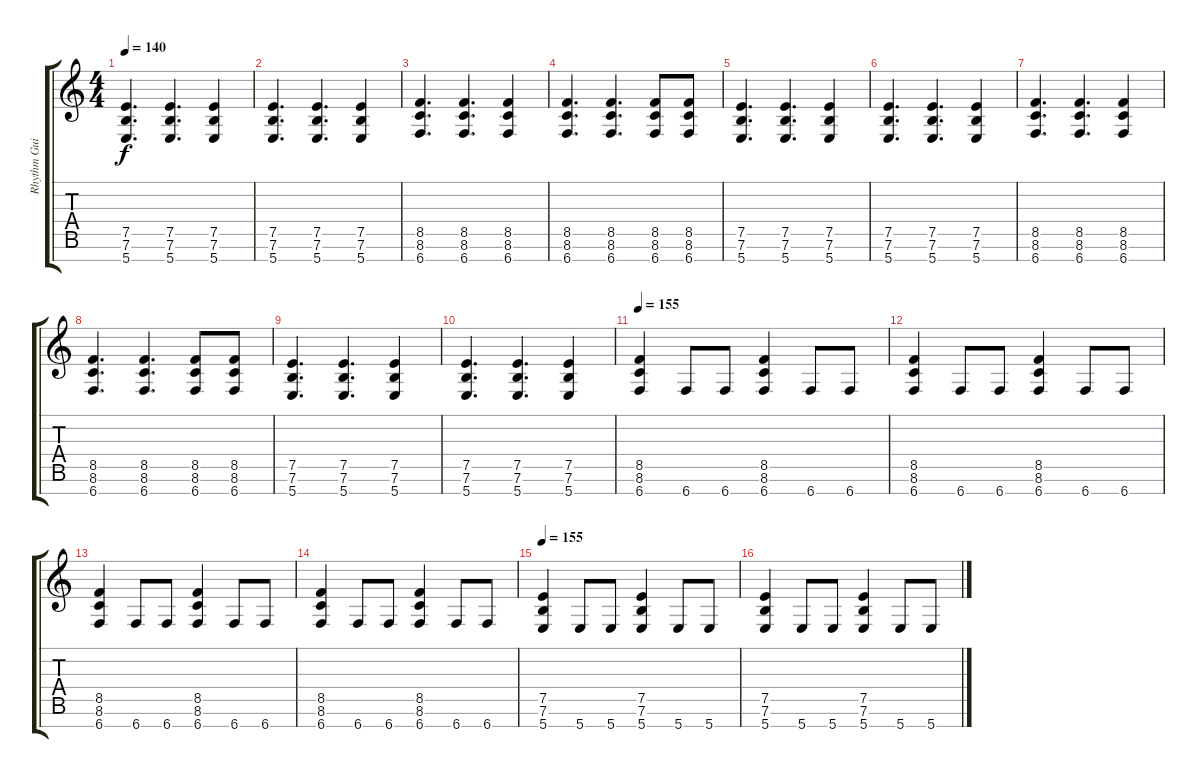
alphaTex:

\track ("Rhythm Guitar" "Rhythm Gui") {instrument distortionguitar}
\staff {score tabs}
\tuning (E4 B3 G3 D3 A2 E2 B1) {hide}
\ts (4 4)
\tempo 140
\clef g2
\ks c
(7.5 7.6 5.7).4{d dy f} (7.5 7.6 5.7).4{d} (7.5 7.6 5.7).4 |
(7.5 7.6 5.7).4{d} (7.5 7.6 5.7).4{d} (7.5 7.6 5.7).4 |
(8.5 8.6 6.7).4{d} (8.5 8.6 6.7).4{d} (8.5 8.6 6.7).4 |
(8.5 8.6 6.7).4{d} (8.5 8.6 6.7).4{d} (8.5 8.6 6.7).8 (8.5 8.6 6.7).8 |
(7.5 7.6 5.7).4{d} (7.5 7.6 5.7).4{d} (7.5 7.6 5.7).4 |
(7.5 7.6 5.7).4{d} (7.5 7.6 5.7).4{d} (7.5 7.6 5.7).4 |
(8.5 8.6 6.7).4{d} (8.5 8.6 6.7).4{d} (8.5 8.6 6.7).4 |
(8.5 8.6 6.7).4{d} (8.5 8.6 6.7).4{d} (8.5 8.6 6.7).8 (8.5 8.6 6.7).8 |
(7.5 7.6 5.7).4{d} (7.5 7.6 5.7).4{d} (7.5 7.6 5.7).4 |
(7.5 7.6 5.7).4{d} (7.5 7.6 5.7).4{d} (7.5 7.6 5.7).4 |
\tempo 155
(8.5 8.6 6.7).4 6.7.8 6.7.8 (8.5 8.6 6.7).4 6.7.8 6.7.8 |
(8.5 8.6 6.7).4 6.7.8 6.7.8 (8.5 8.6 6.7).4 6.7.8 6.7.8 |
(8.5 8.6 6.7).4 6.7.8 6.7.8 (8.5 8.6 6.7).4 6.7.8 6.7.8 |
(8.5 8.6 6.7).4 6.7.8 6.7.8 (8.5 8.6 6.7).4 6.7.8 6.7.8 |
\tempo 155
(7.5 7.6 5.7).4 5.7.8 5.7.8 (7.5 7.6 5.7).4 5.7.8 5.7.8 |
(7.5 7.6 5.7).4 5.7.8 5.7.8 (7.5 7.6 5.7).4 5.7.8 5.7.8
